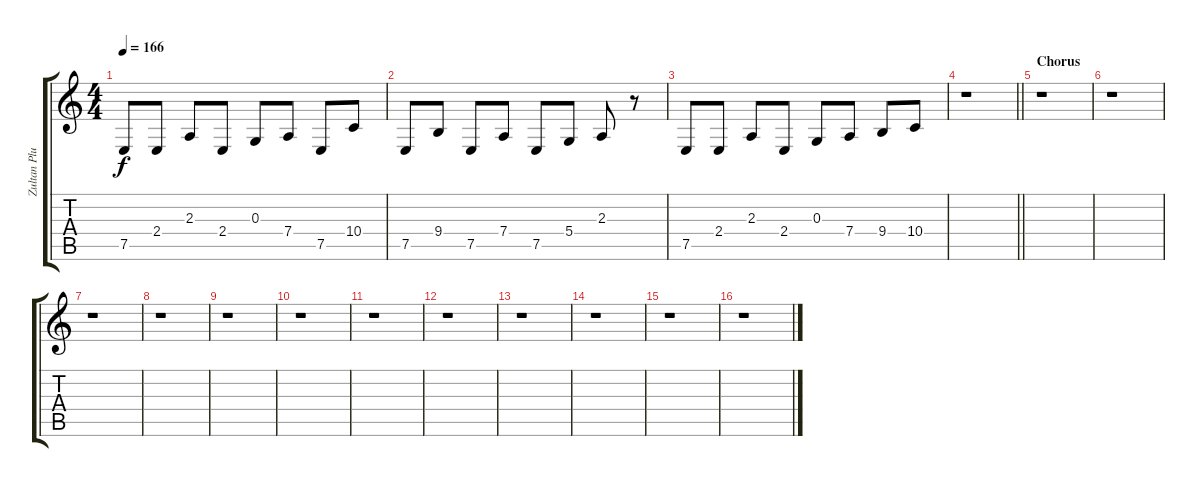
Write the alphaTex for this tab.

\track ("Zultan Pluto (Keyboard)" "Zultan Plu") {instrument rockorgan}
\staff {score tabs}
\tuning (E4 B3 G3 D3 A2 E2) {hide}
\ts (4 4)
\tempo 166
\clef g2
\ks c
7.5.8{dy f} 2.4.8 2.3.8 2.4.8 0.3.8 7.4.8 7.5.8 10.4.8 |
7.5.8 9.4.8 7.5.8 7.4.8 7.5.8 5.4.8 2.3.8 r.8 |
7.5.8 2.4.8 2.3.8 2.4.8 0.3.8 7.4.8 9.4.8 10.4.8 |
\barLineRight lightlight
r.1 |
\section ("" "Chorus")
r.1 |
r.1 |
r.1 |
r.1 |
r.1 |
r.1 |
r.1 |
r.1 |
r.1 |
r.1 |
r.1 |
r.1
